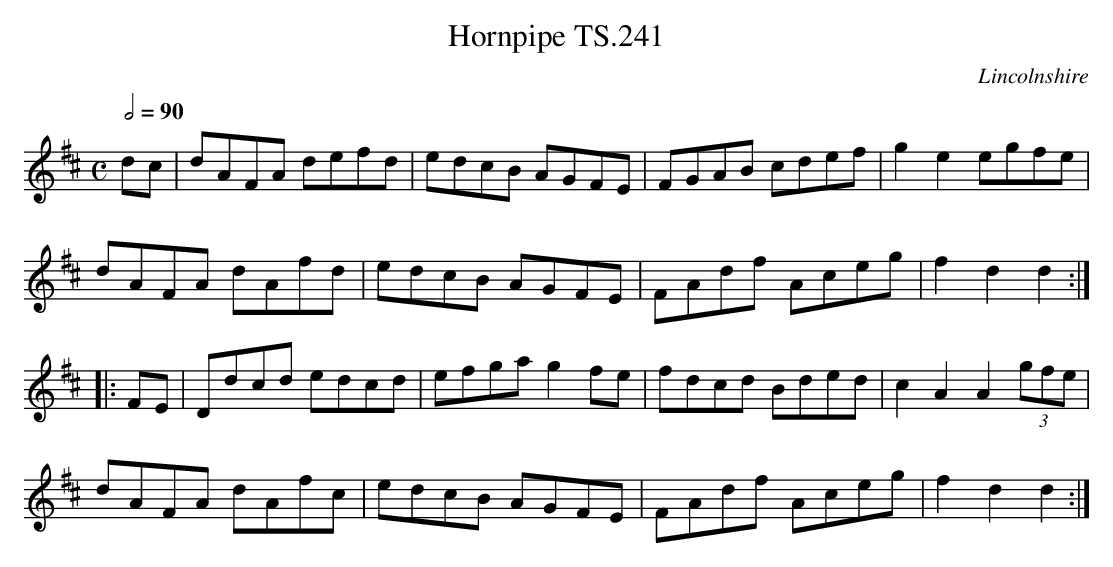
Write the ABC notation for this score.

X:1
T:Hornpipe TS.241
L:1/8
M:C
O:Lincolnshire
Q:1/2=90
K:D
dc|dAFA defd|edcB AGFE|FGAB cdef|g2e2egfe|!
dAFA dAfd|edcB AGFE|FAdf Aceg|f2d2d2:|!
|:FE|Ddcd edcd|efga g2fe|fdcd Bded|c2A2A2 (3gfe|!
dAFA dAfc|edcB AGFE|FAdf Aceg|f2d2d2:|]
